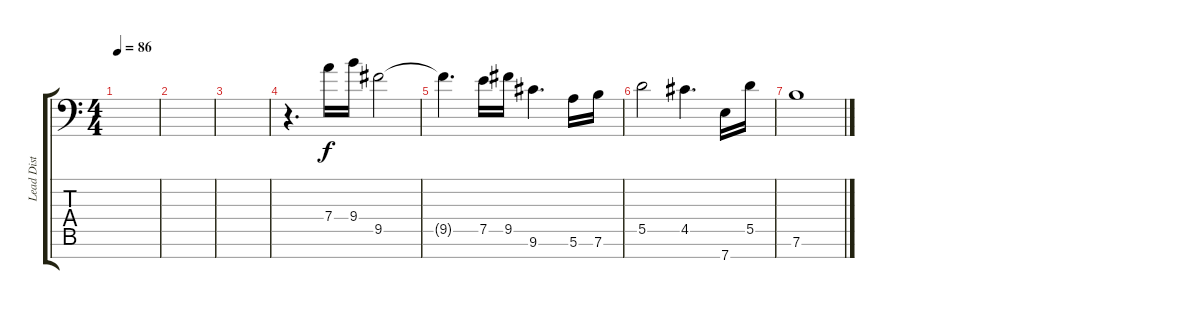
\track ("Lead Dist Harmony" "Lead Dist ") {instrument distortionguitar}
\staff {score tabs}
\tuning (E4 B3 G3 D3 A2 E2 A1) {hide}
\ts (4 4)
\tempo 86
\clef f4
\ks c
|
|
|
r.4{d} 7.4.16 9.4.16 9.5.2 |
9.5{t}.4{d} 7.5.16 9.5.16 9.6.4{d} 5.6.16 7.6.16 |
5.5.2 4.5.4{d} 7.7.16 5.5.16 |
7.6.1
